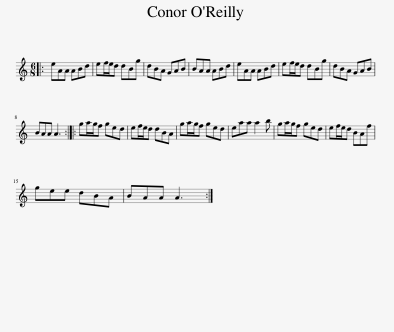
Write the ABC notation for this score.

X:1
L:1/8
M:6/8
I:linebreak $
K:C
V:1 treble
V:1
|: eAA ABd | ef/e/d dBg | dBA GAB | BAA ABd | eAA ABd | %5
 ef/e/d dBg | dBA GAB |$ BAA A3 :: ga/g/f ged | ef/e/d dBA | %10
 ga/g/f ged | eaa a2 b | ga/g/f ged | ef/e/d BAf |$ gee dBA | %15
 BAA A3 :| %16
